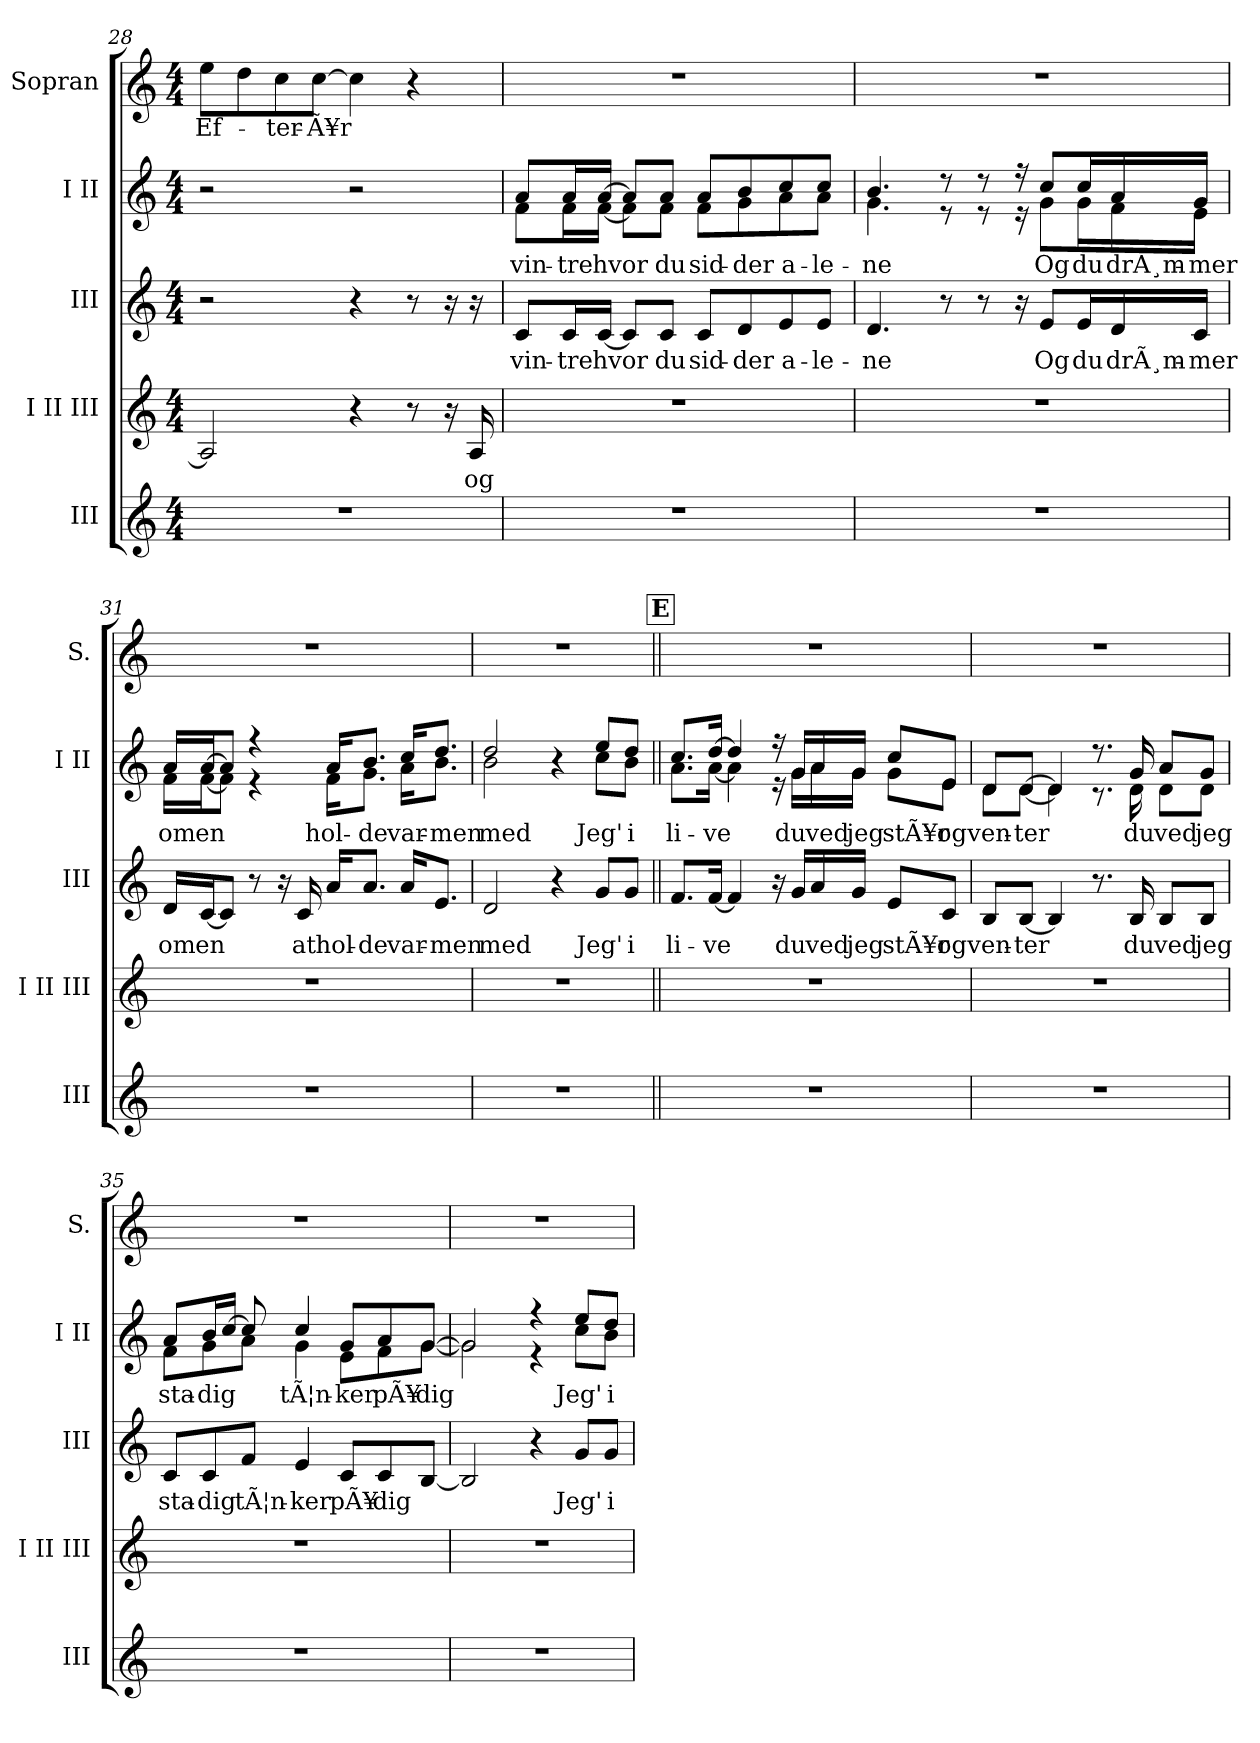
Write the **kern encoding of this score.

**kern	**kern	**text	**kern	**text	**kern	**text	**kern	**text
*part5	*part4	*part4	*part3	*part3	*part2	*part2	*part1	*part1
*staff5	*staff4	*staff4	*staff3	*staff3	*staff2	*staff2	*staff1	*staff1
*I"III	*I"I II III	*	*I"III	*	*I"I II	*	*I"Sopran	*
*I'III	*I'I II III	*	*I'III	*	*I'I II	*	*I'S.	*
*clefG2	*clefG2	*	*clefG2	*	*clefG2	*	*clefG2	*
*k[]	*k[]	*	*k[]	*	*k[]	*	*k[]	*
*M4/4	*M4/4	*	*M4/4	*	*M4/4	*	*M4/4	*
=28	=28	=28	=28	=28	=28	=28	=28	=28
!	!	!	!	!	!	!	!	!LO:LY:b
1r	2A/]	.	2r	.	2r	.	8ee\L	Ef-
.	.	.	.	.	.	.	8dd\	.
!	!	!	!	!	!	!	!	!LO:LY:b
.	.	.	.	.	.	.	8cc\	-ter-
!	!	!	!	!	!	!	!	!LO:LY:b
.	.	.	.	.	.	.	[8cc\J	-Ã¥r
.	4r	.	4r	.	2r	.	4cc\]	.
.	8r	.	8r	.	.	.	4r	.
.	16r	.	16r	.	.	.	.	.
!	!	!LO:LY:b	!	!	!	!	!	!
.	16A/	og	16r	.	.	.	.	.
!!LO:LB:g=z
=29	=29	=29	=29	=29	=29	=29	=29	=29
!	!	!	!	!LO:LY:b	!	!LO:LY:b	!	!
*	*	*	*	*	*^	*	*	*
1r	1r	.	8c/L	vin-	8a/L	8f\L	vin-	1r	.
!	!	!	!	!LO:LY:b	!	!	!LO:LY:b	!	!
.	.	.	16c/L	-tre	16a/L	16f\L	-tre	.	.
!	!	!	!	!LO:LY:b	!	!	!LO:LY:b	!	!
.	.	.	[16c/JJ	hvor	[16a/JJ	[16f\JJ	hvor	.	.
.	.	.	8c/L]	.	8a/L]	8f\L]	.	.	.
!	!	!	!	!LO:LY:b	!	!	!LO:LY:b	!	!
.	.	.	8c/J	du	8a/J	8f\J	du	.	.
!	!	!	!	!LO:LY:b	!	!	!LO:LY:b	!	!
.	.	.	8c/L	sid-	8a/L	8f\L	sid-	.	.
!	!	!	!	!LO:LY:b	!	!	!LO:LY:b	!	!
.	.	.	8d/	-der	8b/	8g\	-der	.	.
!	!	!	!	!LO:LY:b	!	!	!LO:LY:b	!	!
.	.	.	8e/	a-	8cc/	8a\	a-	.	.
!	!	!	!	!LO:LY:b	!	!	!LO:LY:b	!	!
.	.	.	8e/J	-le-	8cc/J	8a\J	-le-	.	.
=30	=30	=30	=30	=30	=30	=30	=30	=30	=30
!	!	!	!	!LO:LY:b	!	!	!LO:LY:b	!	!
1r	1r	.	4.d/	-ne	4.b/	4.g\	-ne	1r	.
.	.	.	8r	.	8r	8r	.	.	.
.	.	.	8r	.	8r	8r	.	.	.
.	.	.	16r	.	16r	16r	.	.	.
!	!	!	!	!LO:LY:b	!	!	!LO:LY:b	!	!
.	.	.	8e/L	Og	8cc/L	8g\L	Og	.	.
!	!	!	!	!LO:LY:b	!	!	!LO:LY:b	!	!
.	.	.	16e/L	du	16cc/L	16g\L	du	.	.
!	!	!	!	!LO:LY:b	!	!	!LO:LY:b	!	!
.	.	.	16d/	drÃ¸m-	16a/	16f\	drÃ¸m-	.	.
!	!	!	!	!LO:LY:b	!	!	!LO:LY:b	!	!
.	.	.	16c/JJ	-mer	16g/JJ	16e\JJ	-mer	.	.
=31	=31	=31	=31	=31	=31	=31	=31	=31	=31
!	!	!	!	!LO:LY:b	!	!	!LO:LY:b	!	!
1r	1r	.	16d/LL	om	16a/LL	16f\LL	om	1r	.
!	!	!	!	!LO:LY:b	!	!	!LO:LY:b	!	!
.	.	.	[16c/J	en	[16a/J	[16f\J	en	.	.
.	.	.	8c/J]	.	8a/J]	8f\J]	.	.	.
.	.	.	8r	.	4r	4r	.	.	.
.	.	.	16r	.	.	.	.	.	.
!	!	!	!	!LO:LY:b	!	!	!	!	!
.	.	.	16c/	at	.	.	.	.	.
!	!	!	!	!LO:LY:b	!	!	!LO:LY:b	!	!
.	.	.	16a/KL	hol-	16a/KL	16f\KL	hol-	.	.
!	!	!	!	!LO:LY:b	!	!	!LO:LY:b	!	!
.	.	.	8.a/J	-de	8.b/J	8.g\J	-de	.	.
!	!	!	!	!LO:LY:b	!	!	!LO:LY:b	!	!
.	.	.	16a/KL	var-	16cc/KL	16a\KL	var-	.	.
!	!	!	!	!LO:LY:b	!	!	!LO:LY:b	!	!
.	.	.	8.e/J	-men	8.dd/J	8.b\J	-men	.	.
=32	=32	=32	=32	=32	=32	=32	=32	=32	=32
!	!	!	!	!LO:LY:b	!	!	!LO:LY:b	!	!
1r	1r	.	2d/	med	2dd/	2b\	med	1r	.
.	.	.	4r	.	4r	4ryy	.	.	.
!	!	!	!	!LO:LY:b	!	!	!LO:LY:b	!	!
.	.	.	8g/L	Jeg'	8ee/L	8cc\L	Jeg'	.	.
!	!	!	!	!LO:LY:b	!	!	!LO:LY:b	!	!
.	.	.	8g/J	i	8dd/J	8b\J	i	.	.
!!LO:REH:place=s1:a:B:fs=14:t=E
=33||	=33||	=33||	=33||	=33||	=33||	=33||	=33||	=33||	=33||
!	!	!	!	!LO:LY:b	!	!	!LO:LY:b	!	!
1r	1r	.	8.f/L	li-	8.cc/L	8.a\L	li-	1r	.
!	!	!	!	!LO:LY:b	!	!	!LO:LY:b	!	!
.	.	.	[16f/Jk	-ve	[16dd/Jk	[16a\Jk	-ve	.	.
.	.	.	4f/]	.	4dd/]	4a\]	.	.	.
.	.	.	16r	.	16r	16r	.	.	.
!	!	!	!	!LO:LY:b	!	!	!LO:LY:b	!	!
.	.	.	16g/LL	du	16g/LL	16g\LL	du	.	.
!	!	!	!	!LO:LY:b	!	!	!LO:LY:b	!	!
.	.	.	16a/	ved	16a/	16a\	ved	.	.
!	!	!	!	!LO:LY:b	!	!	!LO:LY:b	!	!
.	.	.	16g/JJ	jeg	16g/JJ	16g\JJ	jeg	.	.
!	!	!	!	!LO:LY:b	!	!	!LO:LY:b	!	!
.	.	.	8e/L	stÃ¥r	8cc/L	8g\L	stÃ¥r	.	.
!	!	!	!	!LO:LY:b	!	!	!LO:LY:b	!	!
.	.	.	8c/J	og	8e/J	8e\J	og	.	.
!!LO:PB:g=z
=34	=34	=34	=34	=34	=34	=34	=34	=34	=34
!	!	!	!	!LO:LY:b	!	!	!LO:LY:b	!	!
1r	1r	.	8B/L	ven-	8d/L	8d\L	ven-	1r	.
!	!	!	!	!LO:LY:b	!	!	!LO:LY:b	!	!
.	.	.	[8B/J	-ter	[8d/J	[8d\J	-ter	.	.
.	.	.	4B/]	.	4d/]	4d\]	.	.	.
.	.	.	8.r	.	8.r	8.r	.	.	.
!	!	!	!	!LO:LY:b	!	!	!LO:LY:b	!	!
.	.	.	16B/	du	16g/	16d\	du	.	.
!	!	!	!	!LO:LY:b	!	!	!LO:LY:b	!	!
.	.	.	8B/L	ved	8a/L	8d\L	ved	.	.
!	!	!	!	!LO:LY:b	!	!	!LO:LY:b	!	!
.	.	.	8B/J	jeg	8g/J	8d\J	jeg	.	.
=35	=35	=35	=35	=35	=35	=35	=35	=35	=35
!	!	!	!	!LO:LY:b	!	!	!LO:LY:b	!	!
1r	1r	.	8c/L	sta-	8a/L	8f\L	sta-	1r	.
!	!	!	!	!LO:LY:b	!	!	!LO:LY:b	!	!
.	.	.	8c/	-dig	16b/L	8g\	-dig	.	.
.	.	.	.	.	[16cc/JJ	.	.	.	.
!	!	!	!	!LO:LY:b	!	!	!	!	!
.	.	.	8f/J	tÃ¦n-	8cc/]	8a\J	.	.	.
!	!	!	!	!LO:LY:b	!	!	!LO:LY:b	!	!
.	.	.	4e/	-ker	4cc/	4g\	tÃ¦n-	.	.
!	!	!	!	!LO:LY:b	!	!	!LO:LY:b	!	!
.	.	.	8c/L	pÃ¥	8g/L	8e\L	-ker	.	.
!	!	!	!	!LO:LY:b	!	!	!LO:LY:b	!	!
.	.	.	8c/	dig	8a/	8f\	pÃ¥	.	.
!	!	!	!	!	!	!	!LO:LY:b	!	!
.	.	.	[8B/J	.	[8g/J	[8g\J	dig	.	.
=36	=36	=36	=36	=36	=36	=36	=36	=36	=36
1r	1r	.	2B/]	.	2g/]	2g\]	.	1r	.
.	.	.	4r	.	4r	4r	.	.	.
!	!	!	!	!LO:LY:b	!	!	!LO:LY:b	!	!
.	.	.	8g/L	Jeg'	8ee/L	8cc\L	Jeg'	.	.
!	!	!	!	!LO:LY:b	!	!	!LO:LY:b	!	!
.	.	.	8g/J	i	8dd/J	8b\J	i	.	.
*	*	*	*	*	*v	*v	*	*	*
=	=	=	=	=	=	=	=	=
*-	*-	*-	*-	*-	*-	*-	*-	*-
